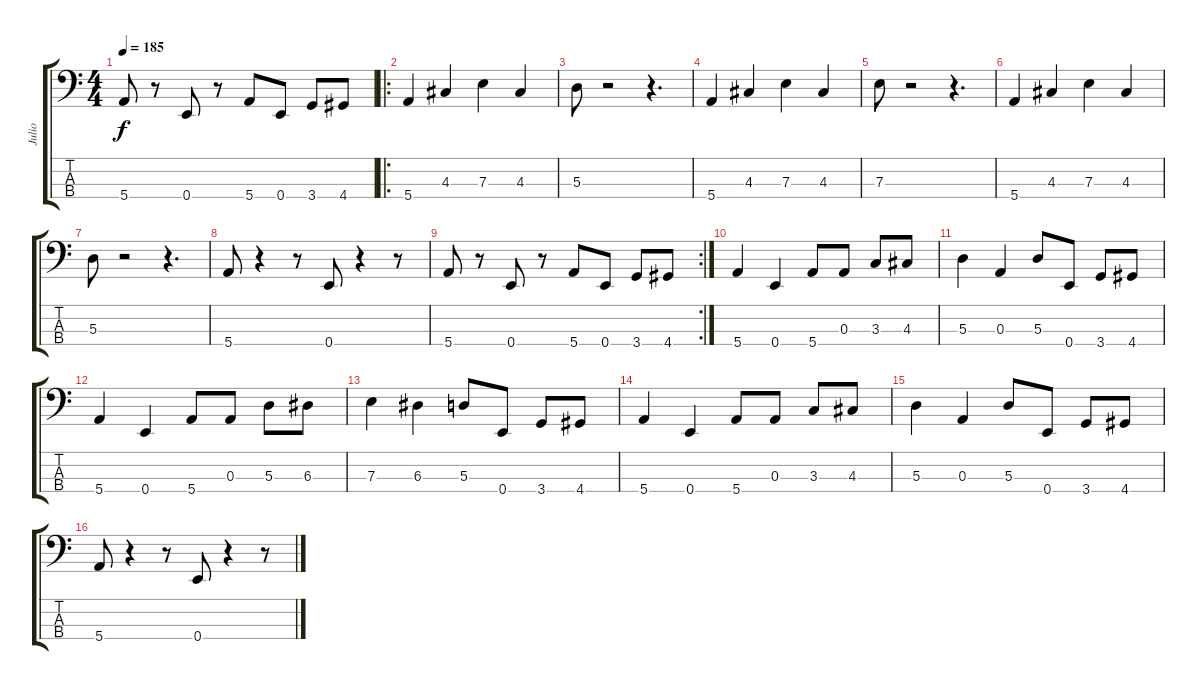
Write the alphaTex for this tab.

\track ("Julio" "Julio") {instrument electricbassfinger}
\staff {score tabs}
\tuning (G2 D2 A1 E1) {hide}
\ts (4 4)
\tempo 185
\clef f4
\ks c
5.4.8{dy f} r.8 0.4.8 r.8 5.4.8 0.4.8 3.4.8 4.4.8 |
\ro
5.4.4 4.3.4 7.3.4 4.3.4 |
5.3.8 r.2 r.4{d} |
5.4.4 4.3.4 7.3.4 4.3.4 |
7.3.8 r.2 r.4{d} |
5.4.4 4.3.4 7.3.4 4.3.4 |
5.3.8 r.2 r.4{d} |
5.4.8 r.4 r.8 0.4.8 r.4 r.8 |
\rc 2
5.4.8 r.8 0.4.8 r.8 5.4.8 0.4.8 3.4.8 4.4.8 |
5.4.4 0.4.4 5.4.8 0.3.8 3.3.8 4.3.8 |
5.3.4 0.3.4 5.3.8 0.4.8 3.4.8 4.4.8 |
5.4.4 0.4.4 5.4.8 0.3.8 5.3.8 6.3.8 |
7.3.4 6.3.4 5.3.8 0.4.8 3.4.8 4.4.8 |
5.4.4 0.4.4 5.4.8 0.3.8 3.3.8 4.3.8 |
5.3.4 0.3.4 5.3.8 0.4.8 3.4.8 4.4.8 |
5.4.8 r.4 r.8 0.4.8 r.4 r.8
